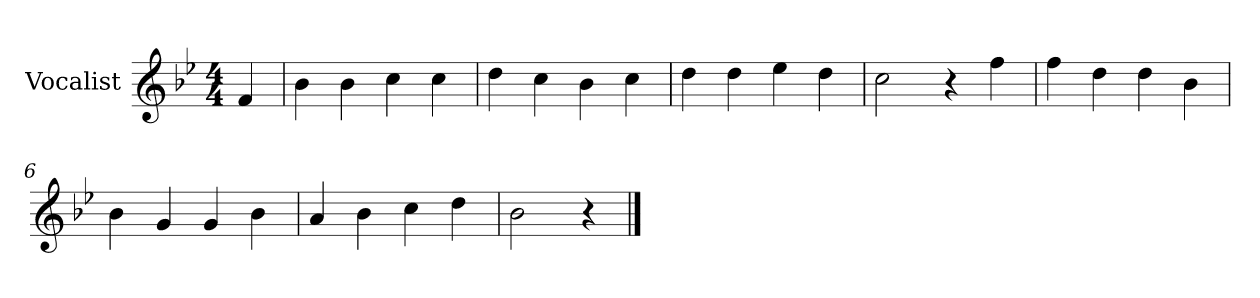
**kern
*part1
*staff1
*I"Vocalist
*k[b-e-]
*B-:
*M4/4
=
4f
=1
4b-
4b-
4cc
4cc
=2
4dd
4cc
4b-
4cc
=3
4dd
4dd
4ee-
4dd
=4
2cc
4r
4ff
=5
4ff
4dd
4dd
4b-
=6
4b-
4g
4g
4b-
=7
4a
4b-
4cc
4dd
=8
2b-
4r
==
*-
